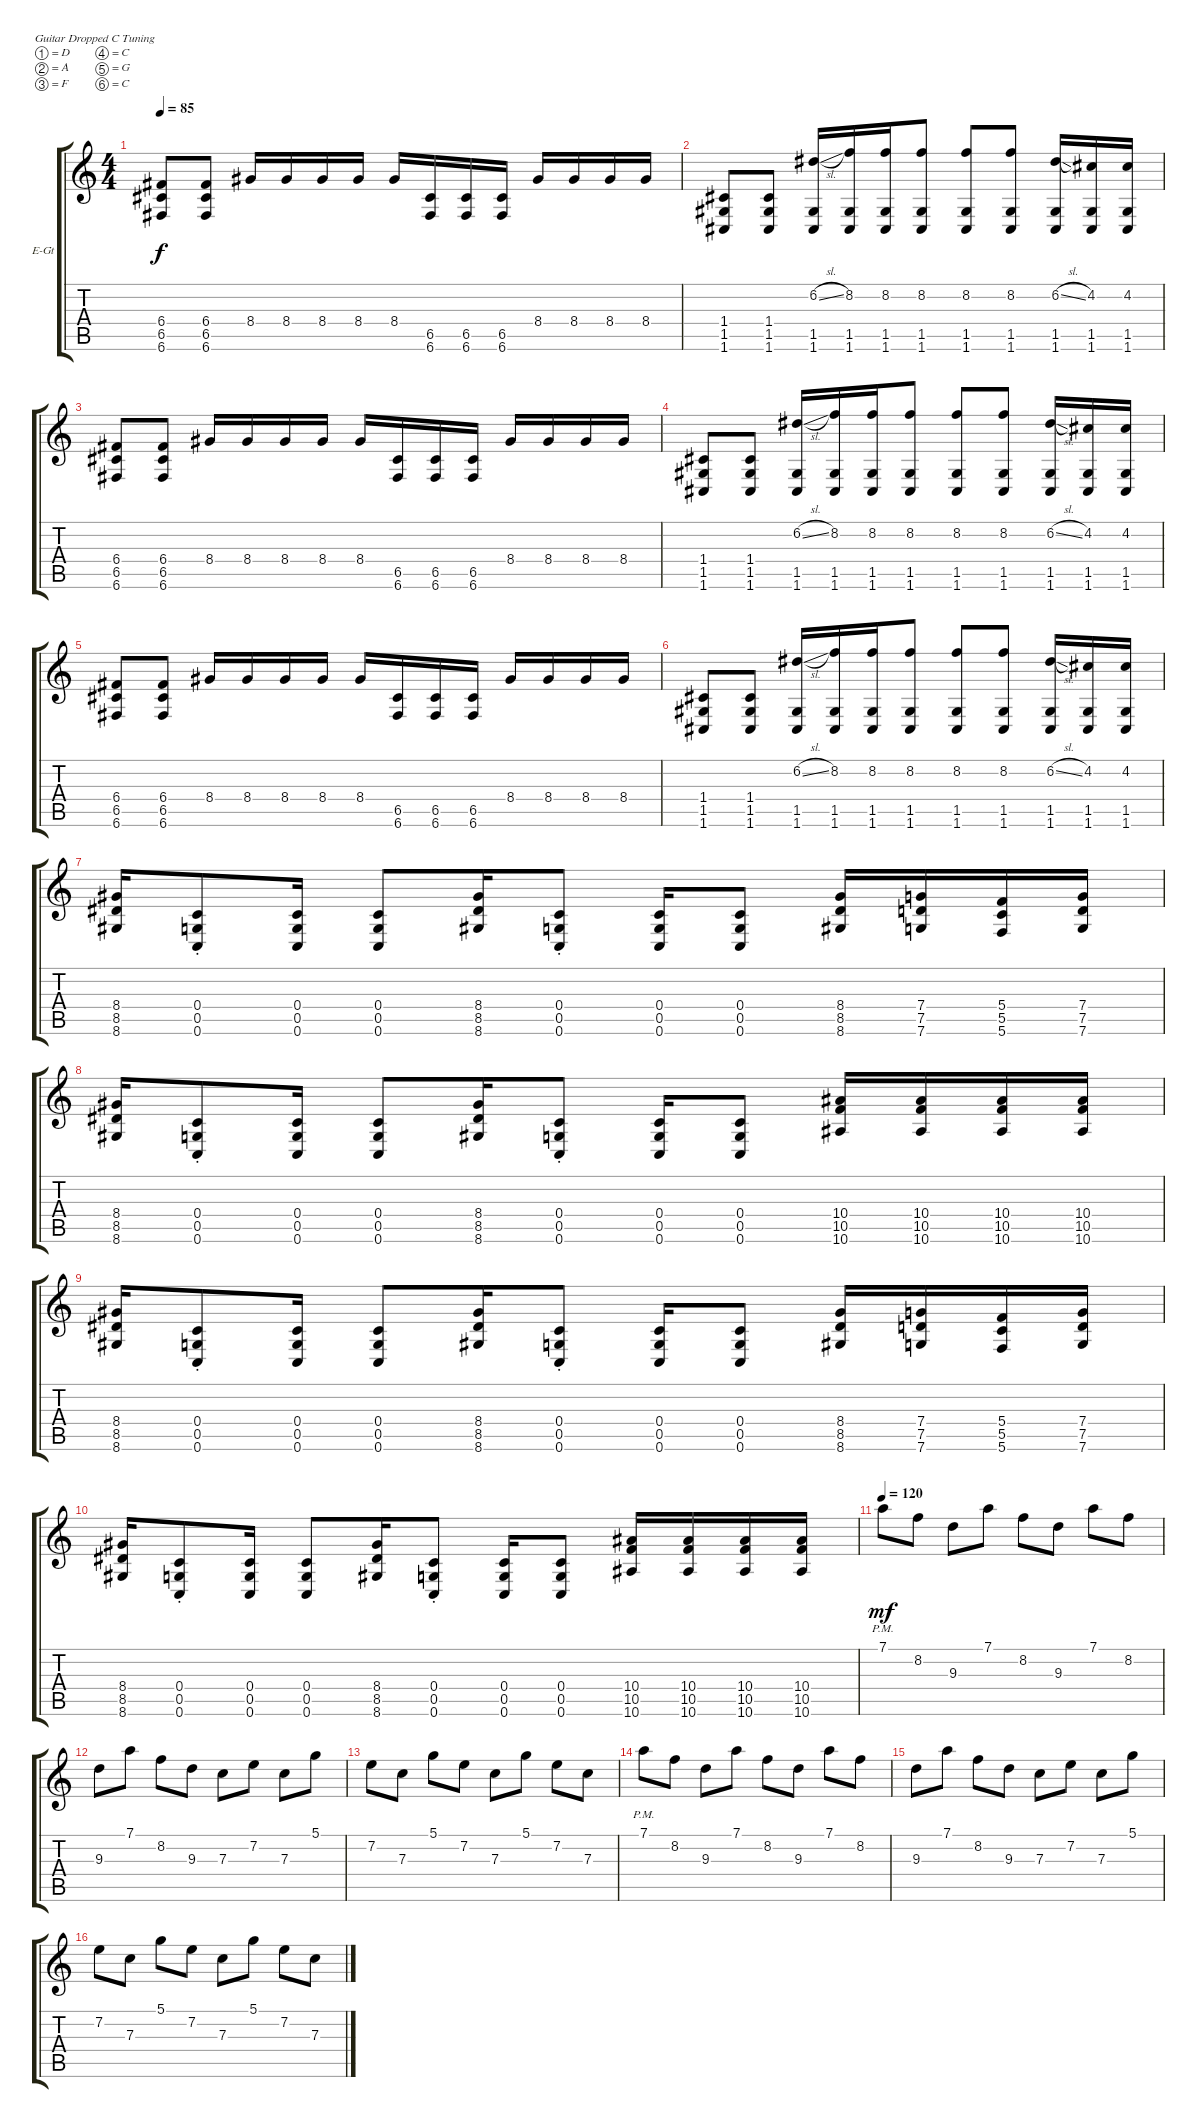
\defaultSystemsLayout 4
\bracketExtendMode groupsimilarinstruments
\firstSystemTrackNameOrientation horizontal
\otherSystemsTrackNameOrientation horizontal
\track ("Electric Guitar" "E-Gt") {instrument distortionguitar}
\staff {score tabs}
\tuning (D4 A3 F3 C3 G2 C2)
\ts (4 4)
\tempo 85
\clef g2
\ks c
(6.6 6.5 6.4).8{dy f} (6.5 6.6 6.4).8 8.4.16 8.4.16 8.4.16 8.4.16 8.4.16 (6.5 6.6).16 (6.5 6.6).16 (6.5 6.6).16 8.4.16 8.4.16 8.4.16 8.4.16 |
(1.6 1.5 1.4).8 (1.4 1.5 1.6).8 (6.2{sl} 1.6 1.5).16 (8.2 1.5 1.6).16 (8.2 1.6 1.5).16 (8.2 1.6 1.5).8 (8.2 1.6 1.5).8 (8.2 1.6 1.5).8 (6.2{sl} 1.6 1.5).16 (4.2 1.6 1.5).16 (4.2 1.5 1.6).16 |
(6.6 6.5 6.4).8 (6.5 6.6 6.4).8 8.4.16 8.4.16 8.4.16 8.4.16 8.4.16 (6.5 6.6).16 (6.5 6.6).16 (6.5 6.6).16 8.4.16 8.4.16 8.4.16 8.4.16 |
(1.6 1.5 1.4).8 (1.4 1.5 1.6).8 (6.2{sl} 1.6 1.5).16 (8.2 1.5 1.6).16 (8.2 1.6 1.5).16 (8.2 1.6 1.5).8 (8.2 1.6 1.5).8 (8.2 1.6 1.5).8 (6.2{sl} 1.6 1.5).16 (4.2 1.6 1.5).16 (4.2 1.5 1.6).16 |
(6.6 6.5 6.4).8 (6.5 6.6 6.4).8 8.4.16 8.4.16 8.4.16 8.4.16 8.4.16 (6.5 6.6).16 (6.5 6.6).16 (6.5 6.6).16 8.4.16 8.4.16 8.4.16 8.4.16 |
(1.6 1.5 1.4).8 (1.4 1.5 1.6).8 (6.2{sl} 1.6 1.5).16 (8.2 1.5 1.6).16 (8.2 1.6 1.5).16 (8.2 1.6 1.5).8 (8.2 1.6 1.5).8 (8.2 1.6 1.5).8 (6.2{sl} 1.6 1.5).16 (4.2 1.6 1.5).16 (4.2 1.5 1.6).16 |
(8.4 8.5 8.6).16 (0.4{st} 0.5{st} 0.6{st}).8 (0.4 0.5 0.6).16 (0.4 0.5 0.6).8 (8.4 8.5 8.6).16 (0.4{st} 0.5{st} 0.6{st}).8 (0.4 0.5 0.6).16 (0.4 0.5 0.6).8 (8.4 8.5 8.6).16 (7.4 7.5 7.6).16 (5.4 5.5 5.6).16 (7.4 7.5 7.6).16 |
(8.4 8.5 8.6).16 (0.4{st} 0.5{st} 0.6{st}).8 (0.4 0.5 0.6).16 (0.4 0.5 0.6).8 (8.4 8.5 8.6).16 (0.4{st} 0.5{st} 0.6{st}).8 (0.4 0.5 0.6).16 (0.4 0.5 0.6).8 (10.4 10.5 10.6).16 (10.4 10.5 10.6).16 (10.4 10.5 10.6).16 (10.4 10.5 10.6).16 |
(8.4 8.5 8.6).16 (0.4{st} 0.5{st} 0.6{st}).8 (0.4 0.5 0.6).16 (0.4 0.5 0.6).8 (8.4 8.5 8.6).16 (0.4{st} 0.5{st} 0.6{st}).8 (0.4 0.5 0.6).16 (0.4 0.5 0.6).8 (8.4 8.5 8.6).16 (7.4 7.5 7.6).16 (5.4 5.5 5.6).16 (7.4 7.5 7.6).16 |
(8.4 8.5 8.6).16 (0.4{st} 0.5{st} 0.6{st}).8 (0.4 0.5 0.6).16 (0.4 0.5 0.6).8 (8.4 8.5 8.6).16 (0.4{st} 0.5{st} 0.6{st}).8 (0.4 0.5 0.6).16 (0.4 0.5 0.6).8 (10.4 10.5 10.6).16 (10.4 10.5 10.6).16 (10.4 10.5 10.6).16 (10.4 10.5 10.6).16 |
\tempo 120
7.1{pm}.8{dy mf} 8.2.8 9.3.8 7.1.8 8.2.8 9.3.8 7.1.8 8.2.8 |
9.3.8 7.1.8 8.2.8 9.3.8 7.3.8 7.2.8 7.3.8 5.1.8 |
7.2.8 7.3.8 5.1.8 7.2.8 7.3.8 5.1.8 7.2.8 7.3.8 |
7.1{pm}.8 8.2.8 9.3.8 7.1.8 8.2.8 9.3.8 7.1.8 8.2.8 |
9.3.8 7.1.8 8.2.8 9.3.8 7.3.8 7.2.8 7.3.8 5.1.8 |
7.2.8 7.3.8 5.1.8 7.2.8 7.3.8 5.1.8 7.2.8 7.3.8
